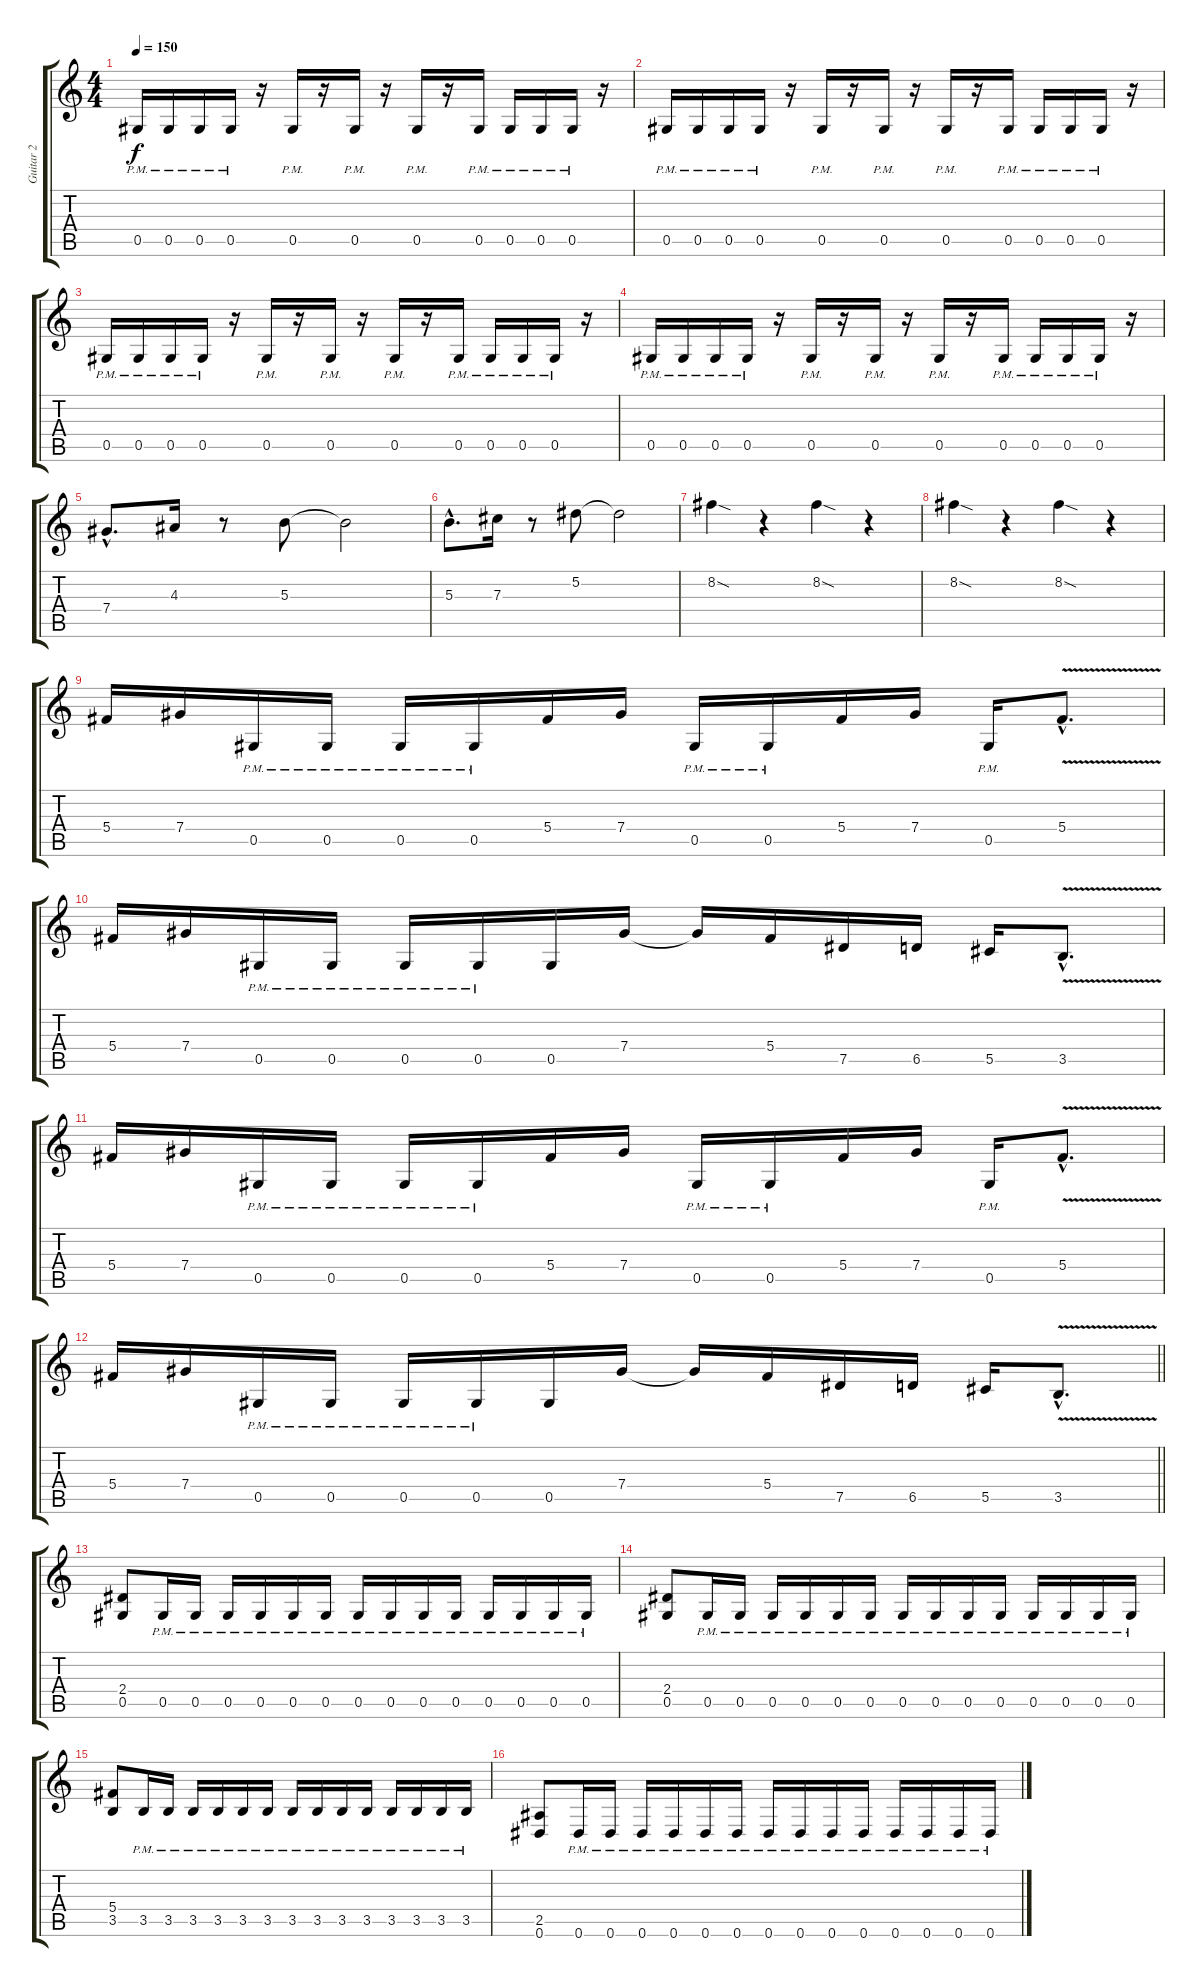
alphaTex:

\track ("Guitar 2" "Guitar 2") {instrument distortionguitar}
\staff {score tabs}
\tuning (Eb4 Bb3 Gb3 Db3 Ab2 Eb2) {hide}
\ts (4 4)
\tempo 150
\clef g2
\ks c
0.5{pm}.16{dy f instrument distortionguitar} 0.5{pm}.16 0.5{pm}.16 0.5{pm}.16 r.16 0.5{pm}.16 r.16 0.5{pm}.16 r.16 0.5{pm}.16 r.16 0.5{pm}.16 0.5{pm}.16 0.5{pm}.16 0.5{pm}.16 r.16 |
0.5{pm}.16 0.5{pm}.16 0.5{pm}.16 0.5{pm}.16 r.16 0.5{pm}.16 r.16 0.5{pm}.16 r.16 0.5{pm}.16 r.16 0.5{pm}.16 0.5{pm}.16 0.5{pm}.16 0.5{pm}.16 r.16 |
0.5{pm}.16 0.5{pm}.16 0.5{pm}.16 0.5{pm}.16 r.16 0.5{pm}.16 r.16 0.5{pm}.16 r.16 0.5{pm}.16 r.16 0.5{pm}.16 0.5{pm}.16 0.5{pm}.16 0.5{pm}.16 r.16 |
0.5{pm}.16 0.5{pm}.16 0.5{pm}.16 0.5{pm}.16 r.16 0.5{pm}.16 r.16 0.5{pm}.16 r.16 0.5{pm}.16 r.16 0.5{pm}.16 0.5{pm}.16 0.5{pm}.16 0.5{pm}.16 r.16 |
7.4{hac}.8{d} 4.3.16 r.8 5.3.8 5.3{t}.2 |
5.3{hac}.8{d} 7.3.16 r.8 5.2.8 5.2{t}.2 |
8.2{sod}.4 r.4 8.2{sod}.4 r.4 |
8.2{sod}.4 r.4 8.2{sod}.4 r.4 |
5.4.16 7.4.16 0.5{pm}.16 0.5{pm}.16 0.5{pm}.16 0.5{pm}.16 5.4.16 7.4.16 0.5{pm}.16 0.5{pm}.16 5.4.16 7.4.16 0.5{pm}.16 5.4{v hac}.8{d} |
5.4.16 7.4.16 0.5{pm}.16 0.5{pm}.16 0.5{pm}.16 0.5{pm}.16 0.5.16 7.4.16 7.4{t}.16 5.4.16 7.5.16 6.5.16 5.5.16 3.5{v hac}.8{d} |
5.4.16 7.4.16 0.5{pm}.16 0.5{pm}.16 0.5{pm}.16 0.5{pm}.16 5.4.16 7.4.16 0.5{pm}.16 0.5{pm}.16 5.4.16 7.4.16 0.5{pm}.16 5.4{v hac}.8{d} |
\barLineRight lightlight
5.4.16 7.4.16 0.5{pm}.16 0.5{pm}.16 0.5{pm}.16 0.5{pm}.16 0.5.16 7.4.16 7.4{t}.16 5.4.16 7.5.16 6.5.16 5.5.16 3.5{v hac}.8{d} |
(2.4 0.5).8 0.5{pm}.16 0.5{pm}.16 0.5{pm}.16 0.5{pm}.16 0.5{pm}.16 0.5{pm}.16 0.5{pm}.16 0.5{pm}.16 0.5{pm}.16 0.5{pm}.16 0.5{pm}.16 0.5{pm}.16 0.5{pm}.16 0.5{pm}.16 |
(2.4 0.5).8 0.5{pm}.16 0.5{pm}.16 0.5{pm}.16 0.5{pm}.16 0.5{pm}.16 0.5{pm}.16 0.5{pm}.16 0.5{pm}.16 0.5{pm}.16 0.5{pm}.16 0.5{pm}.16 0.5{pm}.16 0.5{pm}.16 0.5{pm}.16 |
(5.4 3.5).8 3.5{pm}.16 3.5{pm}.16 3.5{pm}.16 3.5{pm}.16 3.5{pm}.16 3.5{pm}.16 3.5{pm}.16 3.5{pm}.16 3.5{pm}.16 3.5{pm}.16 3.5{pm}.16 3.5{pm}.16 3.5{pm}.16 3.5{pm}.16 |
(2.5 0.6).8 0.6{pm}.16 0.6{pm}.16 0.6{pm}.16 0.6{pm}.16 0.6{pm}.16 0.6{pm}.16 0.6{pm}.16 0.6{pm}.16 0.6{pm}.16 0.6{pm}.16 0.6{pm}.16 0.6{pm}.16 0.6{pm}.16 0.6{pm}.16
